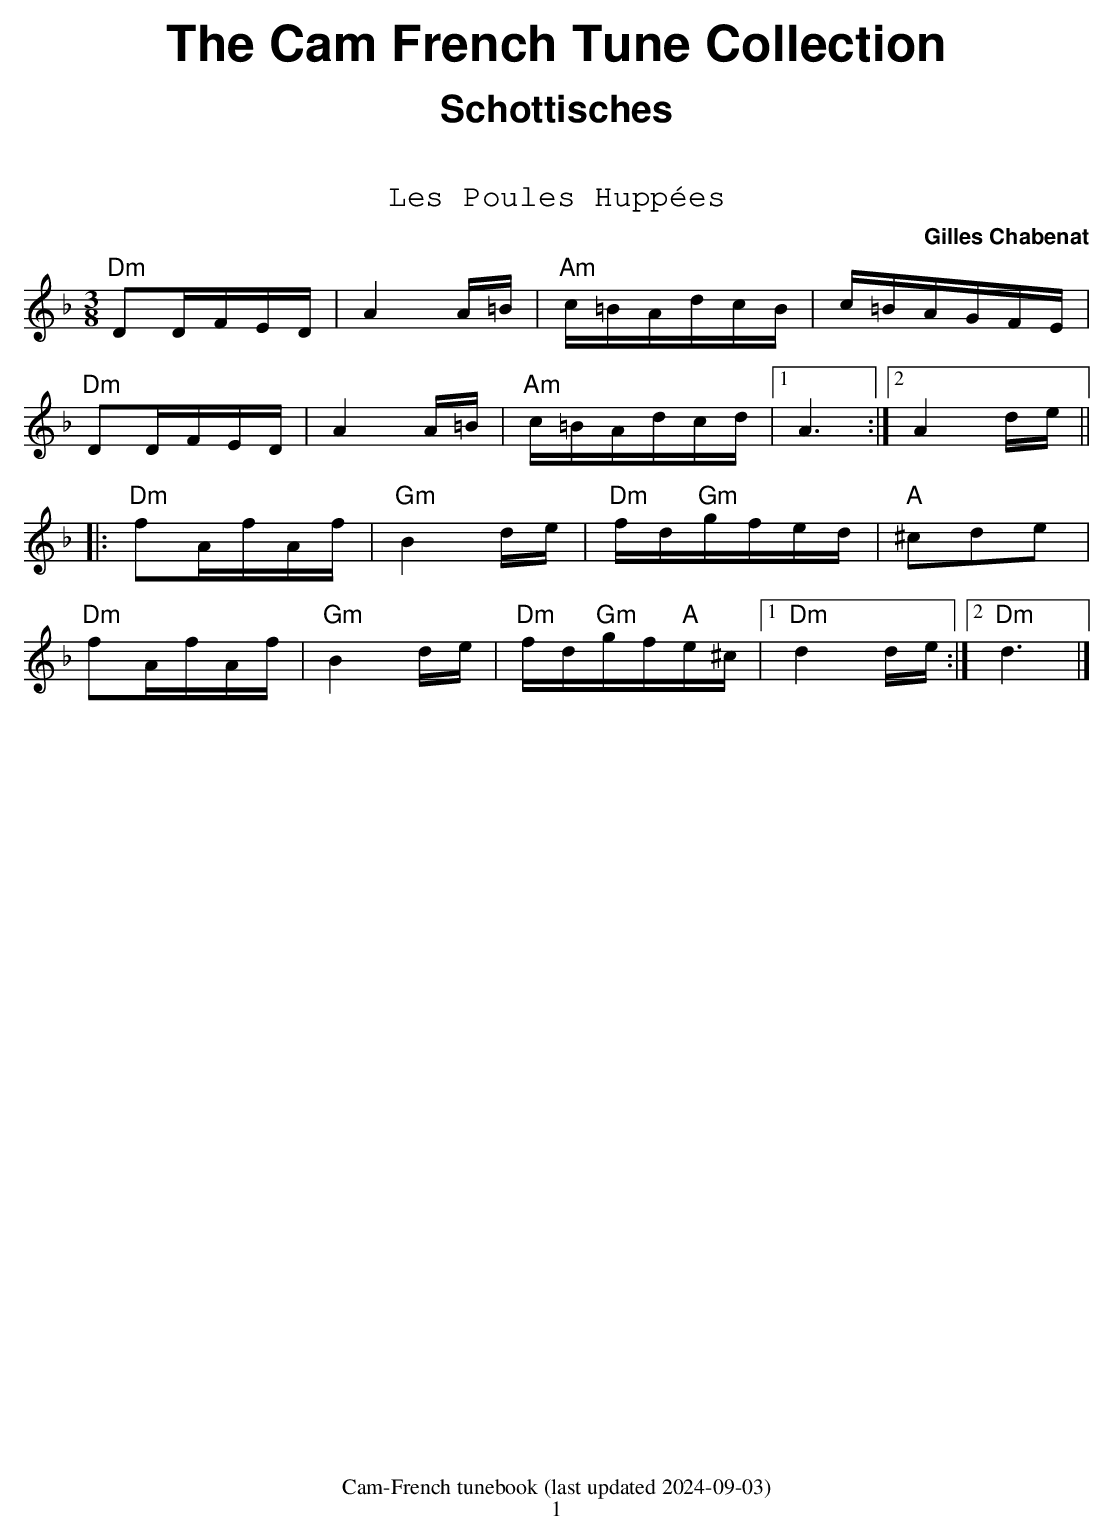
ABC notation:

X:1
T:Les Poules Huppées
M:3/8
L:1/16
C:Gilles Chabenat
K:DMin
"Dm" D2DFED | A4A=B | "Am" c=BAdcB | c=BAGFE |
"Dm" D2DFED | A4A=B | "Am" c=BAdcd |1 A6 :|2 A4de ||
|: "Dm" f2AfAf | "Gm" B4de | "Dm"  fd"Gm"gfed | "A" ^c2d2e2 |
 "Dm" f2AfAf | "Gm" B4de | "Dm"fd"Gm"gf"A"e^c |1 "Dm" d4de :|2 "Dm"d6 |]
